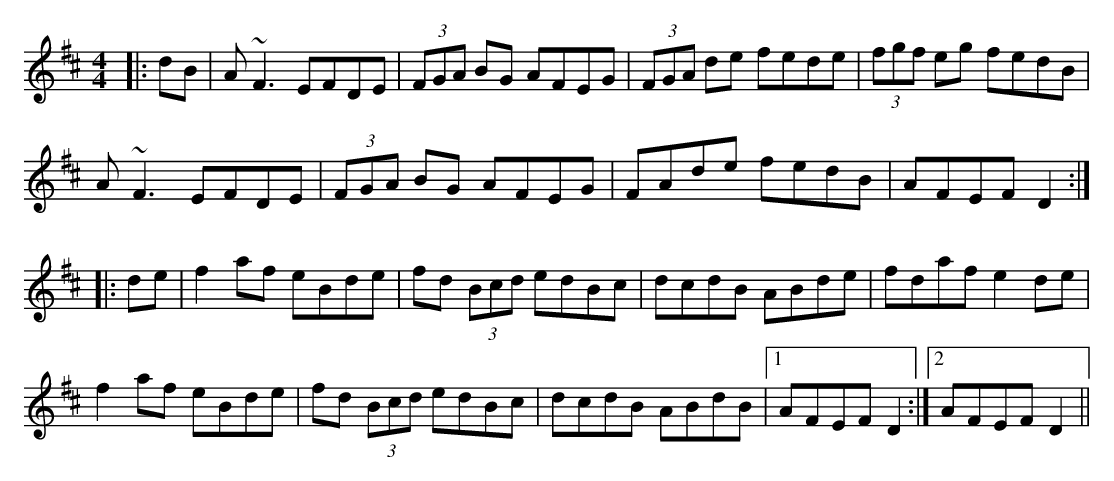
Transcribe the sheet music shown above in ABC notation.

X:1
M:4/4
K:D
|:dB|A~F3 EFDE|(3FGA BG AFEG|(3FGA de fede|(3fgf eg fedB|
A~F3 EFDE|(3FGA BG AFEG|FAde fedB|AFEF D2:|
|:de|f2af eBde|fd (3Bcd edBc|dcdB ABde|fdaf e2de|
f2af eBde|fd (3Bcd edBc|dcdB ABdB|1 AFEF D2:|2 AFEF D2||
